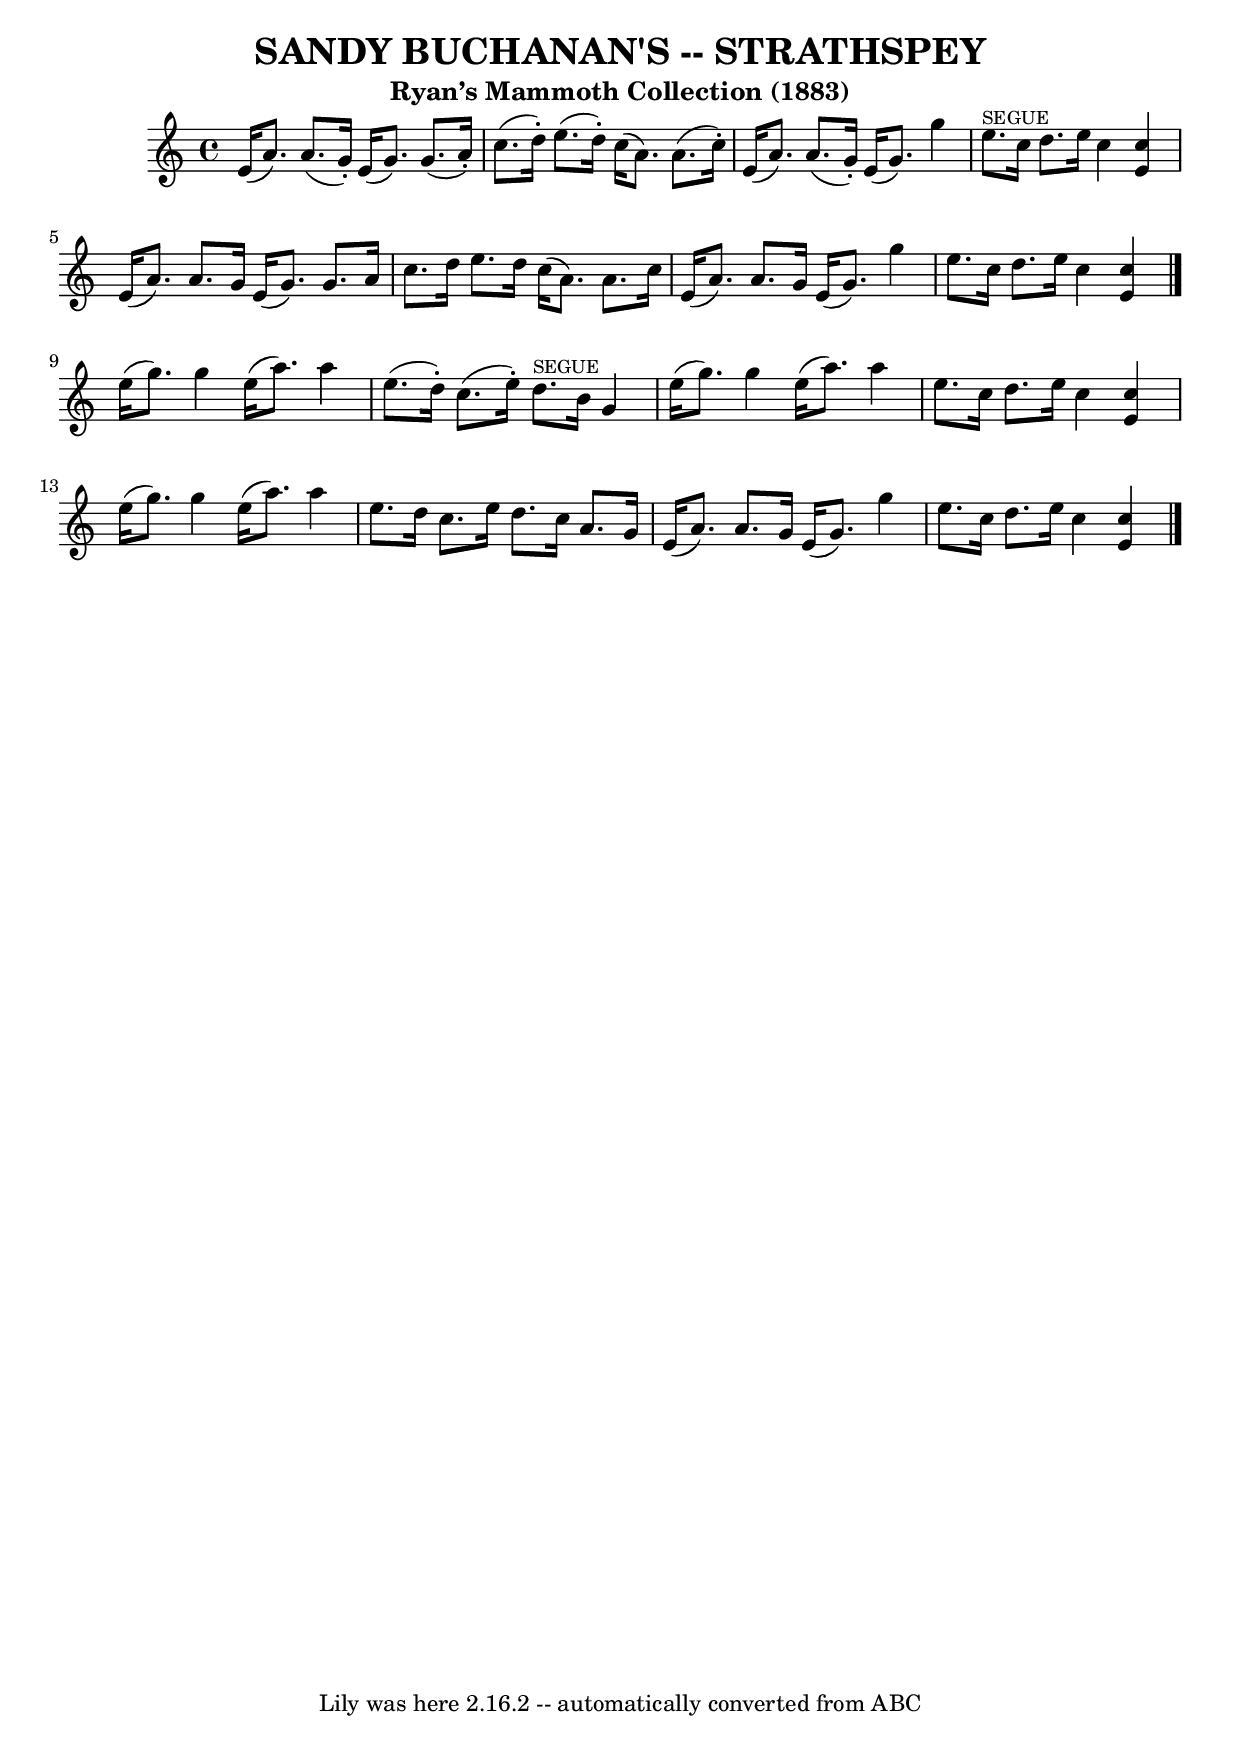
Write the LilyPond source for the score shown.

\version "2.16.2"
\include "Mammoth.ily"
\header {
	crossRefNumber = "1"
	footnotes = ""
	subtitle = "Ryan’s Mammoth Collection (1883)"
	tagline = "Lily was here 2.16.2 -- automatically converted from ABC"
	title = "SANDY BUCHANAN'S -- STRATHSPEY"
}
voicedefault =  {


 \override Staff.TimeSignature #'style = #'C
 \time 4/4 
\key a \minor e'16 (a'8.) a'8. (g'16 -.) e'16 (
g'8.) g'8. (a'16 -.)   |
 c''8. (d''16 -.) e''8. (
d''16 -.) c''16 (a'8.) a'8. (c''16 -.)   |
 e'16 (
a'8.) a'8. (g'16 -.) e'16 (g'8.) g''4    |
 e''8. 
^\segue c''16 d''8. e''16 c''4  << e'4 c''4   >>   |
    
 e'16 (a'8.) a'8. g'16 e'16 (g'8.) g'8. a'16    
|
 c''8. d''16 e''8. d''16 c''16 (a'8.) a'8.    
c''16    |
 e'16 (a'8.) a'8. g'16 e'16 (g'8.)   
g''4    |
 e''8. c''16 d''8. e''16 c''4  << e'4 c''4   
>>   \bar "|." e''16 (g''8.) g''4 e''16 (a''8.) a''4    
|
 e''8. (d''16 -.) c''8. (e''16 -.) d''8.^\segue   
b'16 g'4    |
 e''16 (g''8.) g''4 e''16 (a''8.)   
a''4    |
 e''8. c''16 d''8. e''16 c''4  << e'4 c''4   
>>   |
 e''16 (g''8.) g''4 e''16 (a''8.) a''4    
|
 e''8. d''16 c''8. e''16 d''8. c''16 a'8. g'16   
 |
 e'16 (a'8.) a'8. g'16 e'16 (g'8.) g''4    
|
 e''8. c''16 d''8. e''16 c''4  << e'4 c''4   >>   
\bar "|."   
}

\score{
    <<

	\context Staff="default"
	{
	    \voicedefault 
	}

    >>
	\layout {
	}
	\midi {}
}
